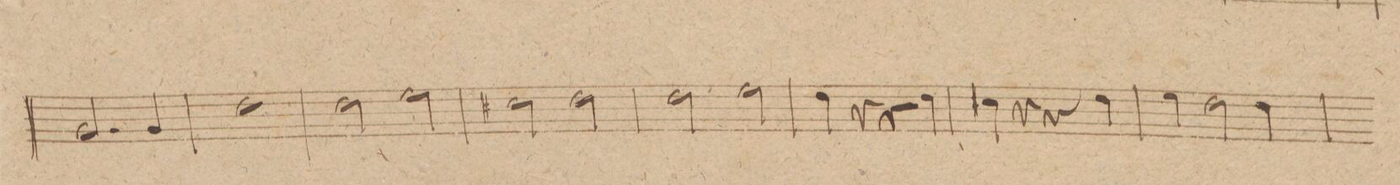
**kern	**dynam
*I"Corno. 2do in D.	*
*clefG2	*
*k[f#c#]	*
*met(c|)	*
*M2/2	*
2.A/	.
4A/	.
=213	=213
1e	.
=214	=214
2e\	.
2f#\	.
=215	=215
2d#X\	.
2e\	.
=216	=216
2e\	.
2f#\	.
=217	=217
4e\	.
4r	.
4r	.
4e\	.
=218	=218
4d#X\	.
4r	.
4r	.
4e\	.
=219	=219
4f#\	.
2e\	.
4e\	.
=220	=220
*-	*-
